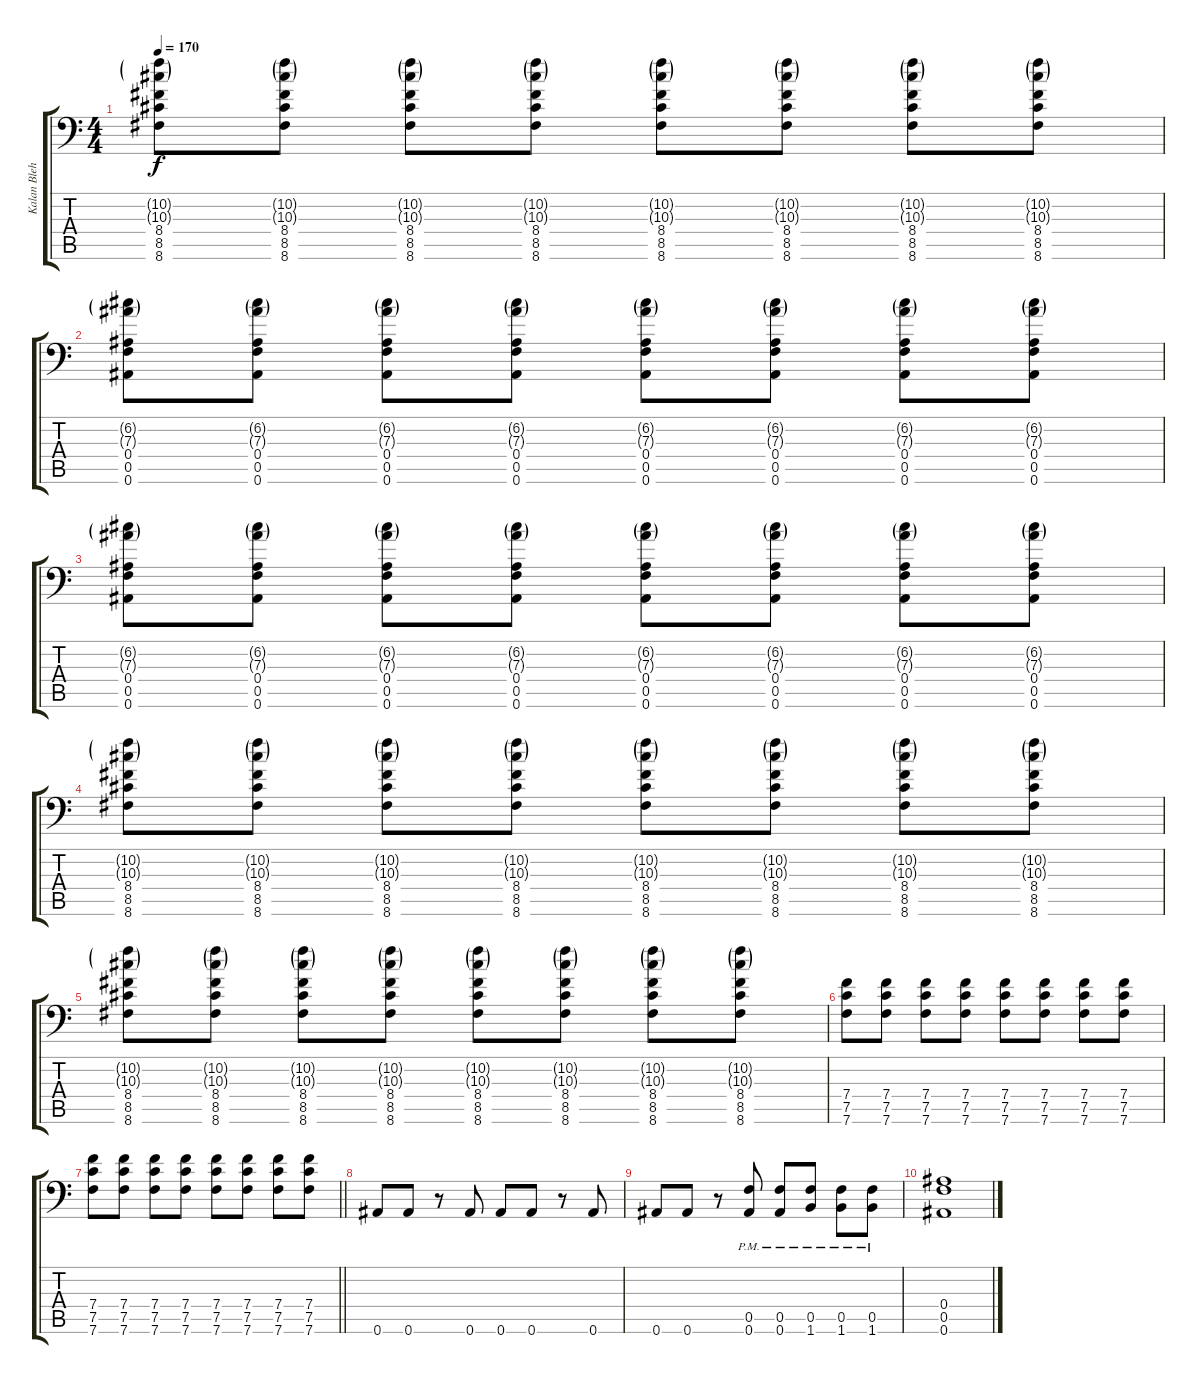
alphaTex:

\track ("Kalan Blehm - Rhythm" "Kalan Bleh") {instrument distortionguitar}
\staff {score tabs}
\tuning (C4 G3 Eb3 Bb2 F2 Bb1) {hide}
\ts (4 4)
\tempo 170
\clef f4
\ks c
(10.2{g} 10.3{g} 8.4 8.5 8.6).8{dy f} (10.2{g} 10.3{g} 8.4 8.5 8.6).8 (10.2{g} 10.3{g} 8.4 8.5 8.6).8 (10.2{g} 10.3{g} 8.4 8.5 8.6).8 (10.2{g} 10.3{g} 8.4 8.5 8.6).8 (10.2{g} 10.3{g} 8.4 8.5 8.6).8 (10.2{g} 10.3{g} 8.4 8.5 8.6).8 (10.2{g} 10.3{g} 8.4 8.5 8.6).8 |
(6.2{g} 7.3{g} 0.4 0.5 0.6).8 (6.2{g} 7.3{g} 0.4 0.5 0.6).8 (6.2{g} 7.3{g} 0.4 0.5 0.6).8 (6.2{g} 7.3{g} 0.4 0.5 0.6).8 (6.2{g} 7.3{g} 0.4 0.5 0.6).8 (6.2{g} 7.3{g} 0.4 0.5 0.6).8 (6.2{g} 7.3{g} 0.4 0.5 0.6).8 (6.2{g} 7.3{g} 0.4 0.5 0.6).8 |
(6.2{g} 7.3{g} 0.4 0.5 0.6).8 (6.2{g} 7.3{g} 0.4 0.5 0.6).8 (6.2{g} 7.3{g} 0.4 0.5 0.6).8 (6.2{g} 7.3{g} 0.4 0.5 0.6).8 (6.2{g} 7.3{g} 0.4 0.5 0.6).8 (6.2{g} 7.3{g} 0.4 0.5 0.6).8 (6.2{g} 7.3{g} 0.4 0.5 0.6).8 (6.2{g} 7.3{g} 0.4 0.5 0.6).8 |
(10.2{g} 10.3{g} 8.4 8.5 8.6).8 (10.2{g} 10.3{g} 8.4 8.5 8.6).8 (10.2{g} 10.3{g} 8.4 8.5 8.6).8 (10.2{g} 10.3{g} 8.4 8.5 8.6).8 (10.2{g} 10.3{g} 8.4 8.5 8.6).8 (10.2{g} 10.3{g} 8.4 8.5 8.6).8 (10.2{g} 10.3{g} 8.4 8.5 8.6).8 (10.2{g} 10.3{g} 8.4 8.5 8.6).8 |
(10.2{g} 10.3{g} 8.4 8.5 8.6).8 (10.2{g} 10.3{g} 8.4 8.5 8.6).8 (10.2{g} 10.3{g} 8.4 8.5 8.6).8 (10.2{g} 10.3{g} 8.4 8.5 8.6).8 (10.2{g} 10.3{g} 8.4 8.5 8.6).8 (10.2{g} 10.3{g} 8.4 8.5 8.6).8 (10.2{g} 10.3{g} 8.4 8.5 8.6).8 (10.2{g} 10.3{g} 8.4 8.5 8.6).8 |
(7.4 7.5 7.6).8 (7.4 7.5 7.6).8 (7.4 7.5 7.6).8 (7.4 7.5 7.6).8 (7.4 7.5 7.6).8 (7.4 7.5 7.6).8 (7.4 7.5 7.6).8 (7.4 7.5 7.6).8 |
\barLineRight lightlight
(7.4 7.5 7.6).8 (7.4 7.5 7.6).8 (7.4 7.5 7.6).8 (7.4 7.5 7.6).8 (7.4 7.5 7.6).8 (7.4 7.5 7.6).8 (7.4 7.5 7.6).8 (7.4 7.5 7.6).8 |
0.6.8 0.6.8 r.8 0.6.8 0.6.8 0.6.8 r.8 0.6.8 |
0.6.8 0.6.8 r.8 (0.5{pm} 0.6{pm}).8 (0.5{pm} 0.6{pm}).8 (0.5{pm} 1.6{pm}).8 (0.5{pm} 1.6{pm}).8 (0.5{pm} 1.6{pm}).8 |
(0.4 0.5 0.6).1
